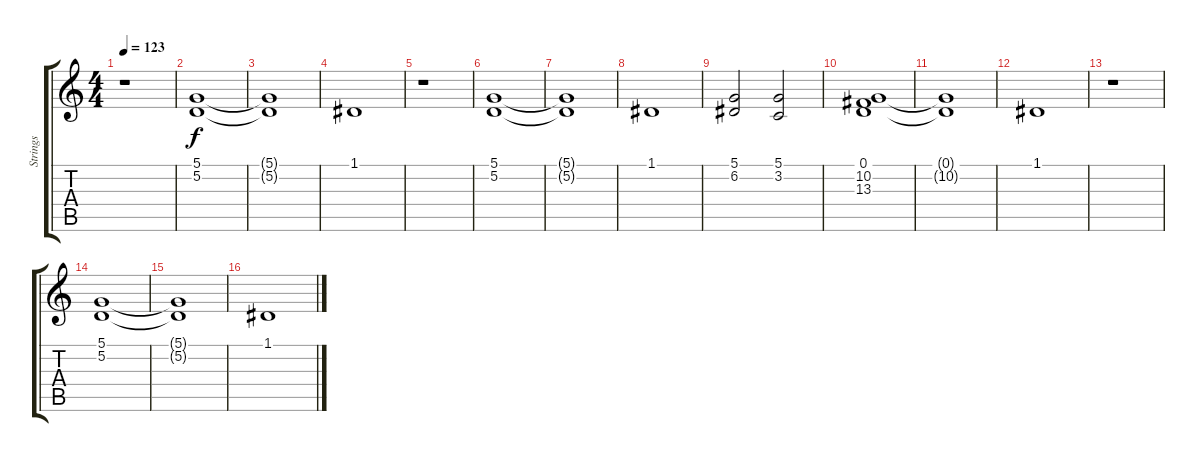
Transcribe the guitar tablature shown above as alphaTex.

\track ("Strings" "Strings") {instrument synthstrings1}
\staff {score tabs}
\tuning (D4 A3 F3 C3 G2 D2) {hide}
\ts (4 4)
\tempo 123
\clef g2
\ks c
r.1{dy f} |
(5.1 5.2).1 |
(5.1{t} 5.2{t}).1 |
1.1.1 |
r.1 |
(5.1 5.2).1 |
(5.1{t} 5.2{t}).1 |
1.1.1 |
(5.1 6.2).2 (5.1 3.2).2 |
(0.1 10.2 13.3).1 |
(0.1{t} 10.2{t}).1 |
1.1.1 |
r.1 |
(5.1 5.2).1 |
(5.1{t} 5.2{t}).1 |
1.1.1
